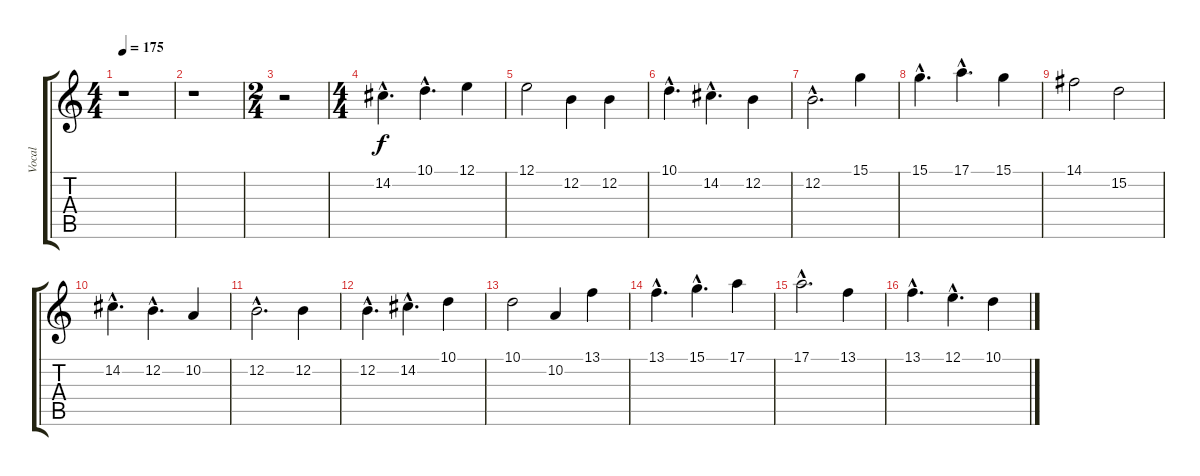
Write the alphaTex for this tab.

\track ("Vocal" "Vocal") {instrument lead2sawtooth}
\staff {score tabs}
\tuning (E4 B3 G3 D3 A2 E2) {hide}
\ts (4 4)
\tempo 175
\clef g2
\ks c
r.1{dy f} |
r.1 |
\ts (2 4)
r.2 |
\ts (4 4)
14.2{hac}.4{d} 10.1{hac}.4{d} 12.1.4 |
12.1.2 12.2.4 12.2.4 |
10.1{hac}.4{d} 14.2{hac}.4{d} 12.2.4 |
12.2{hac}.2{d} 15.1.4 |
15.1{hac}.4{d} 17.1{hac}.4{d} 15.1.4 |
14.1.2 15.2.2 |
14.2{hac}.4{d} 12.2{hac}.4{d} 10.2.4 |
12.2{hac}.2{d} 12.2.4 |
12.2{hac}.4{d} 14.2{hac}.4{d} 10.1.4 |
10.1.2 10.2.4 13.1.4 |
13.1{hac}.4{d} 15.1{hac}.4{d} 17.1.4 |
17.1{hac}.2{d} 13.1.4 |
13.1{hac}.4{d} 12.1{hac}.4{d} 10.1.4
